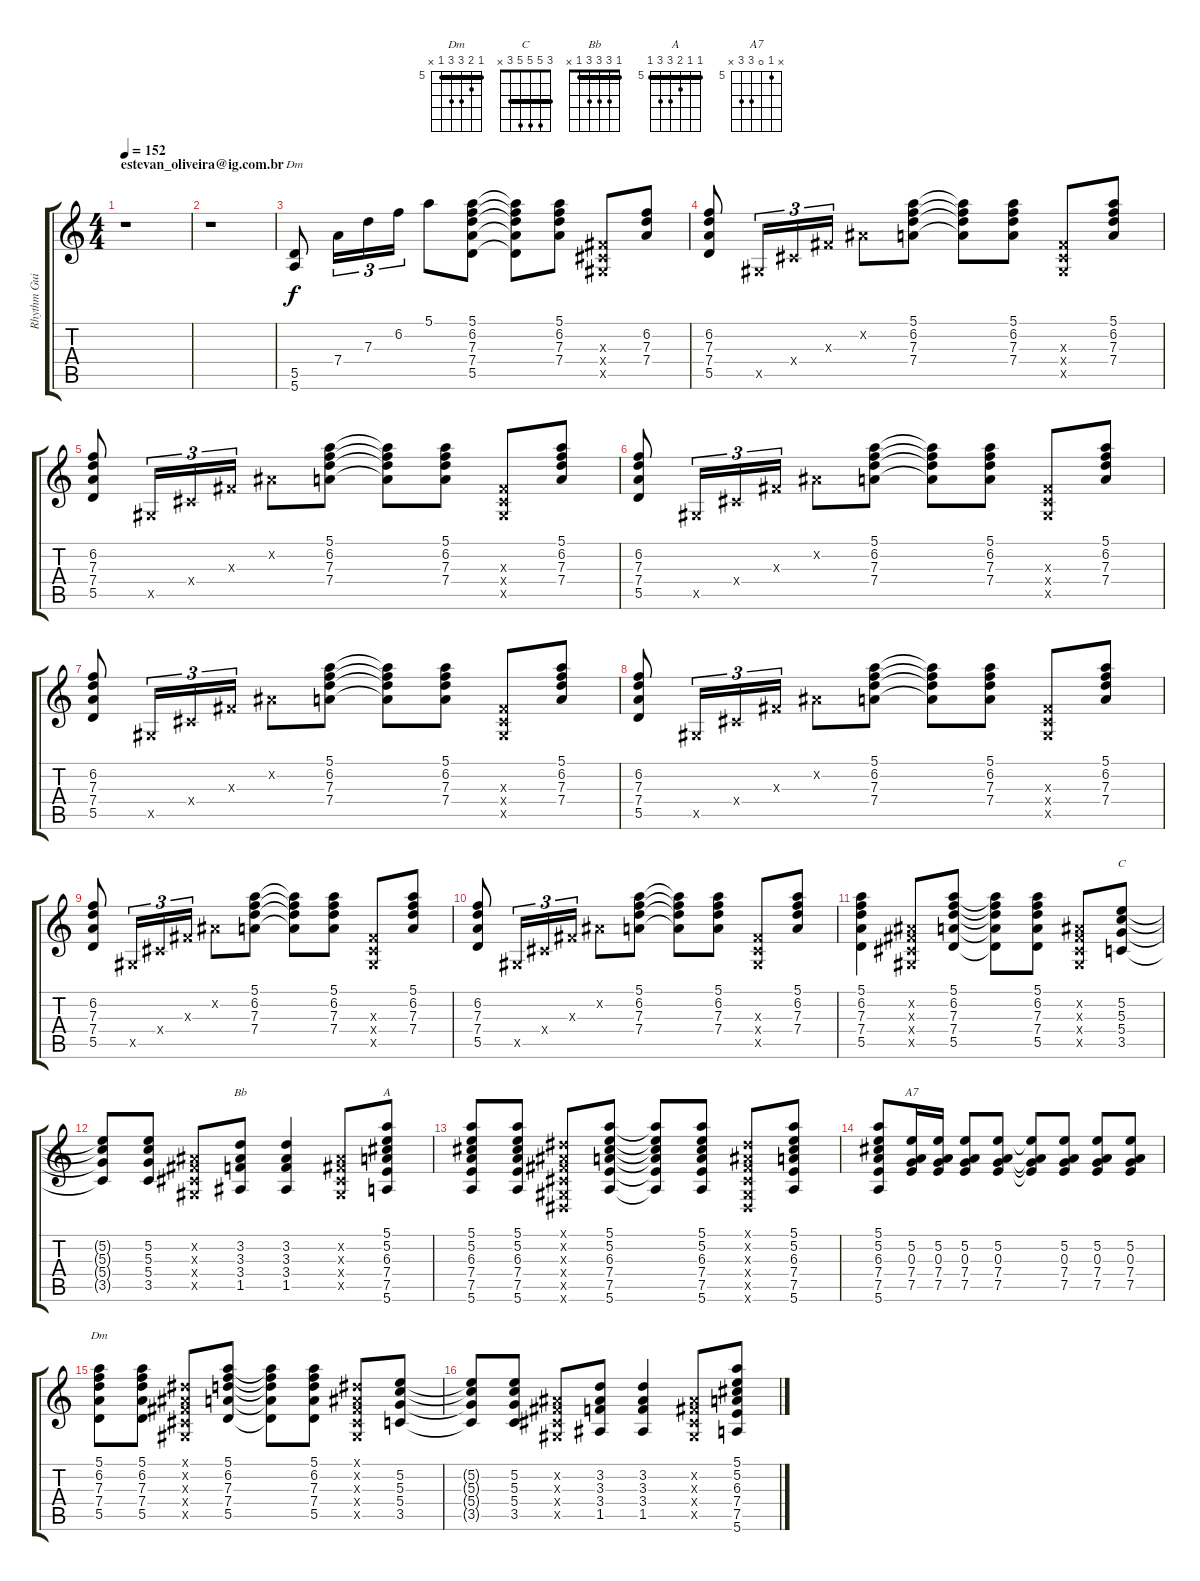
\track ("Rhythm Guitar" "Rhythm Gui") {instrument electricguitarjazz}
\staff {score tabs}
\tuning (E4 B3 G3 D3 A2 E2) {hide}
\chord ("Dm" 5 6 7 7 5 5) {firstfret 5 barre 5}
\chord ("C" 3 5 5 5 3 x) {barre 3}
\chord ("Bb" 1 3 3 3 1 x) {barre 1}
\chord ("A" 5 5 6 7 7 5) {firstfret 5 barre 5}
\chord ("A7" x 5 0 7 7 x) {firstfret 5}
\chord ("Dm" 5 6 7 7 5 x) {firstfret 5 barre 5}
\ts (4 4)
\section ("" "estevan_oliveira@ig.com.br")
\tempo 152
\clef g2
\ks c
r.1{dy f instrument electricguitarjazz} |
r.1 |
(5.5 5.6).8{ch "Dm"} 7.4.16{tu (3 2)} 7.3.16{tu (3 2)} 6.2.16{tu (3 2)} 5.1.8 (5.1 6.2 7.3 7.4 5.5).8 (5.1{t} 6.2{t} 7.3{t} 7.4{t} 5.5{t}).8 (5.1 6.2 7.3 7.4).8 (-1.3{x} -1.4{x} -1.5{x}).8 (6.2 7.3 7.4).8 |
(6.2 7.3 7.4 5.5).8 -1.5{x}.16{tu (3 2)} -1.4{x}.16{tu (3 2)} -1.3{x}.16{tu (3 2)} -1.2{x}.8 (5.1 6.2 7.3 7.4).8 (5.1{t} 6.2{t} 7.3{t} 7.4{t}).8 (5.1 6.2 7.3 7.4).8 (-1.3{x} -1.4{x} -1.5{x}).8 (5.1 6.2 7.3 7.4).8 |
(6.2 7.3 7.4 5.5).8 -1.5{x}.16{tu (3 2)} -1.4{x}.16{tu (3 2)} -1.3{x}.16{tu (3 2)} -1.2{x}.8 (5.1 6.2 7.3 7.4).8 (5.1{t} 6.2{t} 7.3{t} 7.4{t}).8 (5.1 6.2 7.3 7.4).8 (-1.3{x} -1.4{x} -1.5{x}).8 (5.1 6.2 7.3 7.4).8 |
(6.2 7.3 7.4 5.5).8 -1.5{x}.16{tu (3 2)} -1.4{x}.16{tu (3 2)} -1.3{x}.16{tu (3 2)} -1.2{x}.8 (5.1 6.2 7.3 7.4).8 (5.1{t} 6.2{t} 7.3{t} 7.4{t}).8 (5.1 6.2 7.3 7.4).8 (-1.3{x} -1.4{x} -1.5{x}).8 (5.1 6.2 7.3 7.4).8 |
(6.2 7.3 7.4 5.5).8 -1.5{x}.16{tu (3 2)} -1.4{x}.16{tu (3 2)} -1.3{x}.16{tu (3 2)} -1.2{x}.8 (5.1 6.2 7.3 7.4).8 (5.1{t} 6.2{t} 7.3{t} 7.4{t}).8 (5.1 6.2 7.3 7.4).8 (-1.3{x} -1.4{x} -1.5{x}).8 (5.1 6.2 7.3 7.4).8 |
(6.2 7.3 7.4 5.5).8 -1.5{x}.16{tu (3 2)} -1.4{x}.16{tu (3 2)} -1.3{x}.16{tu (3 2)} -1.2{x}.8 (5.1 6.2 7.3 7.4).8 (5.1{t} 6.2{t} 7.3{t} 7.4{t}).8 (5.1 6.2 7.3 7.4).8 (-1.3{x} -1.4{x} -1.5{x}).8 (5.1 6.2 7.3 7.4).8 |
(6.2 7.3 7.4 5.5).8 -1.5{x}.16{tu (3 2)} -1.4{x}.16{tu (3 2)} -1.3{x}.16{tu (3 2)} -1.2{x}.8 (5.1 6.2 7.3 7.4).8 (5.1{t} 6.2{t} 7.3{t} 7.4{t}).8 (5.1 6.2 7.3 7.4).8 (-1.3{x} -1.4{x} -1.5{x}).8 (5.1 6.2 7.3 7.4).8 |
(6.2 7.3 7.4 5.5).8 -1.5{x}.16{tu (3 2)} -1.4{x}.16{tu (3 2)} -1.3{x}.16{tu (3 2)} -1.2{x}.8 (5.1 6.2 7.3 7.4).8 (5.1{t} 6.2{t} 7.3{t} 7.4{t}).8 (5.1 6.2 7.3 7.4).8 (-1.3{x} -1.4{x} -1.5{x}).8 (5.1 6.2 7.3 7.4).8 |
(5.1 6.2 7.3 7.4 5.5).4 (-1.2{x} -1.3{x} -1.4{x} -1.5{x}).8 (5.1 6.2 7.3 7.4 5.5).8 (5.1{t} 6.2{t} 7.3{t} 7.4{t} 5.5{t}).8 (5.1 6.2 7.3 7.4 5.5).8 (-1.2{x} -1.3{x} -1.4{x} -1.5{x}).8 (5.2 5.3 5.4 3.5).8{ch "C"} |
(5.2{t} 5.3{t} 5.4{t} 3.5{t}).8 (5.2 5.3 5.4 3.5).8 (-1.2{x} -1.3{x} -1.4{x} -1.5{x}).8 (3.2 3.3 3.4 1.5).8{ch "Bb"} (3.2 3.3 3.4 1.5).4 (-1.2{x} -1.3{x} -1.4{x} -1.5{x}).8 (5.1 5.2 6.3 7.4 7.5 5.6).8{ch "A"} |
(5.1 5.2 6.3 7.4 7.5 5.6).8 (5.1 5.2 6.3 7.4 7.5 5.6).8 (-1.1{x} -1.2{x} -1.3{x} -1.4{x} -1.5{x} -1.6{x}).8 (5.1 5.2 6.3 7.4 7.5 5.6).8 (5.1{t} 5.2{t} 6.3{t} 7.4{t} 7.5{t} 5.6{t}).8 (5.1 5.2 6.3 7.4 7.5 5.6).8 (-1.1{x} -1.2{x} -1.3{x} -1.4{x} -1.5{x} -1.6{x}).8 (5.1 5.2 6.3 7.4 7.5 5.6).8 |
(5.1 5.2 6.3 7.4 7.5 5.6).8 (5.2 0.3 7.4 7.5).16{ch "A7"} (5.2 0.3 7.4 7.5).16 (5.2 0.3 7.4 7.5).8 (5.2 0.3 7.4 7.5).8 (5.2{t} 0.3{t} 7.4{t} 7.5{t}).8 (5.2 0.3 7.4 7.5).8 (5.2 0.3 7.4 7.5).8 (5.2 0.3 7.4 7.5).8 |
(5.1 6.2 7.3 7.4 5.5).8{ch "Dm"} (5.1 6.2 7.3 7.4 5.5).8 (-1.1{x} -1.2{x} -1.3{x} -1.4{x} -1.5{x}).8 (5.1 6.2 7.3 7.4 5.5).8 (5.1{t} 6.2{t} 7.3{t} 7.4{t} 5.5{t}).8 (5.1 6.2 7.3 7.4 5.5).8 (-1.1{x} -1.2{x} -1.3{x} -1.4{x} -1.5{x}).8 (5.2 5.3 5.4 3.5).8 |
(5.2{t} 5.3{t} 5.4{t} 3.5{t}).8 (5.2 5.3 5.4 3.5).8 (-1.2{x} -1.3{x} -1.4{x} -1.5{x}).8 (3.2 3.3 3.4 1.5).8 (3.2 3.3 3.4 1.5).4 (-1.2{x} -1.3{x} -1.4{x} -1.5{x}).8 (5.1 5.2 6.3 7.4 7.5 5.6).8
